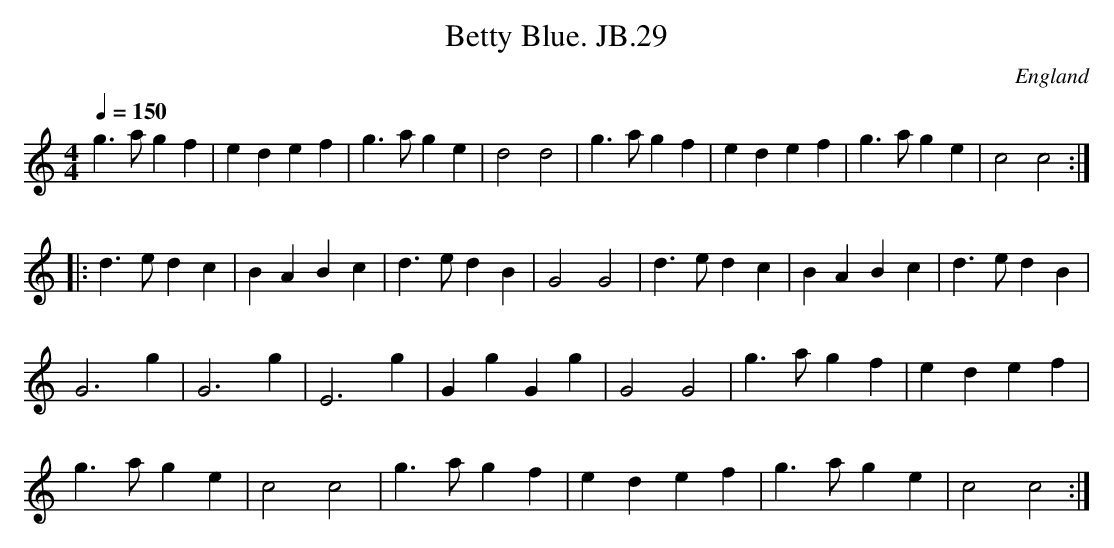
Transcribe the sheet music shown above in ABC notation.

X:1
T:Betty Blue. JB.29
M:4/4
L:1/4
Q:150
O:England
K:C
g>agf|edef|g>age|d2d2|g>agf|edef|g>age|c2c2:|!
|:d>edc|BABc|d>edB|G2G2|d>edc|BABc|d>edB|!
G3g|G3g|E3g|GgGg|G2G2|
g>agf|edef|!g>age|c2c2|
g>agf|edef|g>age|c2c2:|!
